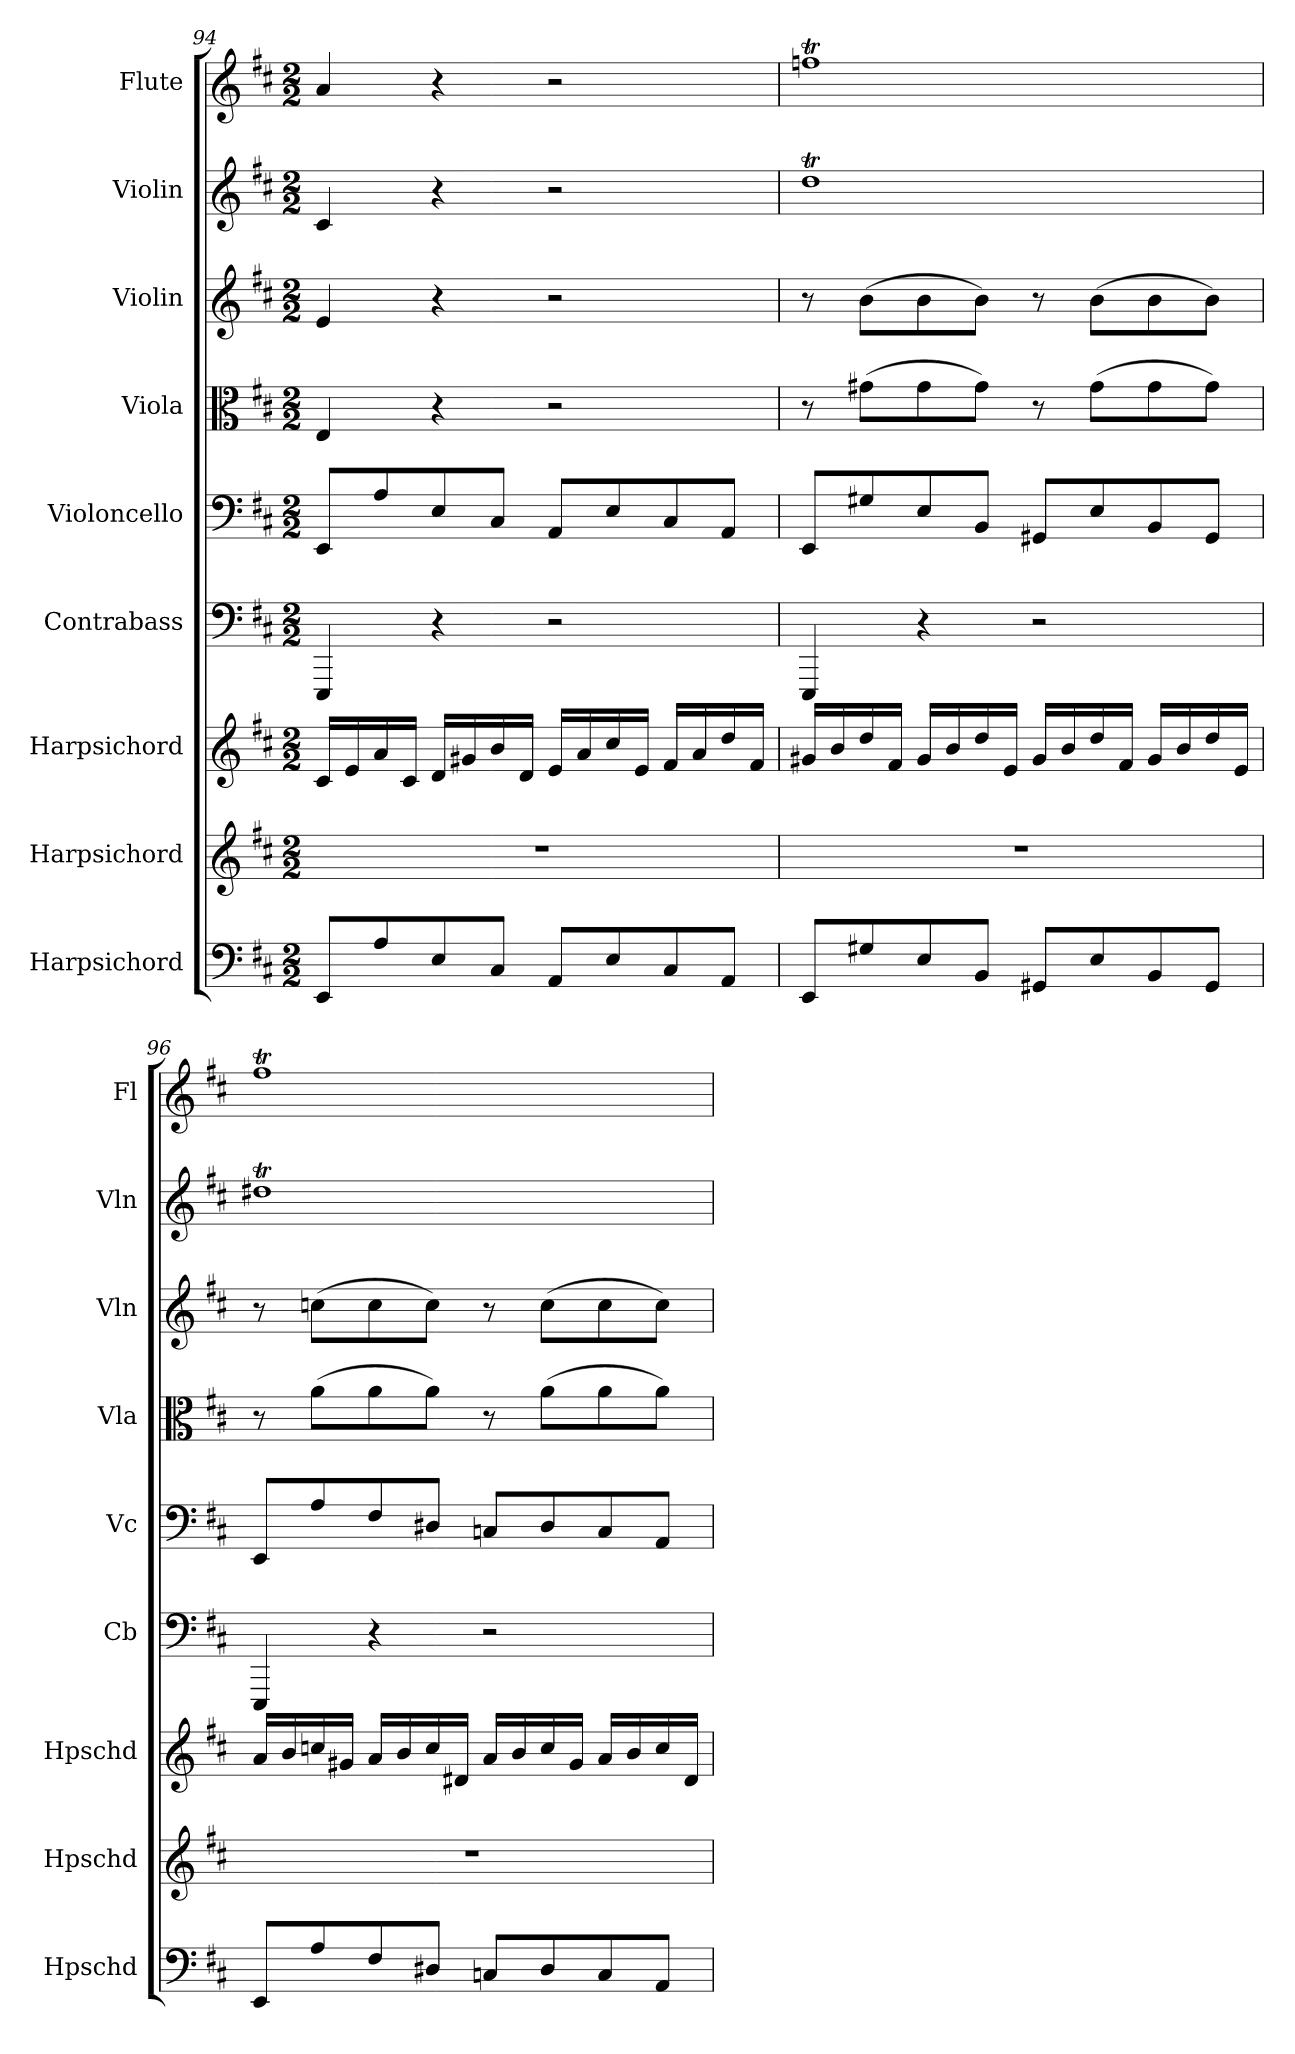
**kern	**kern	**kern	**kern	**kern	**kern	**kern	**kern	**kern
*part9	*part8	*part7	*part6	*part5	*part4	*part3	*part2	*part1
*staff9	*staff8	*staff7	*staff6	*staff5	*staff4	*staff3	*staff2	*staff1
*I"Harpsichord	*I"Harpsichord	*I"Harpsichord	*I"Contrabass	*I"Violoncello	*I"Viola	*I"Violin	*I"Violin	*I"Flute
*I'Hpschd	*I'Hpschd	*I'Hpschd	*I'Cb	*I'Vc	*I'Vla	*I'Vln	*I'Vln	*I'Fl
*clefF4	*clefG2	*clefG2	*clefF4	*clefF4	*clefC3	*clefG2	*clefG2	*clefG2
*k[f#c#]	*k[f#c#]	*k[f#c#]	*k[f#c#]	*k[f#c#]	*k[f#c#]	*k[f#c#]	*k[f#c#]	*k[f#c#]
*D:	*D:	*D:	*D:	*D:	*D:	*D:	*D:	*D:
*M2/2	*M2/2	*M2/2	*M2/2	*M2/2	*M2/2	*M2/2	*M2/2	*M2/2
=94	=94	=94	=94	=94	=94	=94	=94	=94
8EE/L	1r	16c#/LL	4EEE/	8EE/L	4E/	4e/	4c#/	4a/
.	.	16e/	.	.	.	.	.	.
8A/	.	16a/	.	8A/	.	.	.	.
.	.	16c#/JJ	.	.	.	.	.	.
8E/	.	16d/LL	4r	8E/	4r	4r	4r	4r
.	.	16g#X/	.	.	.	.	.	.
8C#/J	.	16b/	.	8C#/J	.	.	.	.
.	.	16d/JJ	.	.	.	.	.	.
8AA/L	.	16e/LL	2r	8AA/L	2r	2r	2r	2r
.	.	16a/	.	.	.	.	.	.
8E/	.	16cc#/	.	8E/	.	.	.	.
.	.	16e/JJ	.	.	.	.	.	.
8C#/	.	16f#/LL	.	8C#/	.	.	.	.
.	.	16a/	.	.	.	.	.	.
8AA/J	.	16dd/	.	8AA/J	.	.	.	.
.	.	16f#/JJ	.	.	.	.	.	.
=95	=95	=95	=95	=95	=95	=95	=95	=95
8EE/L	1r	16g#X/LL	4EEE/	8EE/L	8r	8r	1ddT\	1ffnT\
.	.	16b/	.	.	.	.	.	.
8G#X/	.	16dd/	.	8G#X/	(8g#X\L	(8b\L	.	.
.	.	16f#/JJ	.	.	.	.	.	.
8E/	.	16g#/LL	4r	8E/	8g#\	8b\	.	.
.	.	16b/	.	.	.	.	.	.
8BB/J	.	16dd/	.	8BB/J	8g#\J)	8b\J)	.	.
.	.	16e/JJ	.	.	.	.	.	.
8GG#X/L	.	16g#/LL	2r	8GG#X/L	8r	8r	.	.
.	.	16b/	.	.	.	.	.	.
8E/	.	16dd/	.	8E/	(8g#\L	(8b\L	.	.
.	.	16f#/JJ	.	.	.	.	.	.
8BB/	.	16g#/LL	.	8BB/	8g#\	8b\	.	.
.	.	16b/	.	.	.	.	.	.
8GG#/J	.	16dd/	.	8GG#/J	8g#\J)	8b\J)	.	.
.	.	16e/JJ	.	.	.	.	.	.
=96	=96	=96	=96	=96	=96	=96	=96	=96
8EE/L	1r	16a/LL	4EEE/	8EE/L	8r	8r	1dd#Xt\	1ff#t\
.	.	16b/	.	.	.	.	.	.
8A/	.	16ccn/	.	8A/	(8a\L	(8ccn\L	.	.
.	.	16g#X/JJ	.	.	.	.	.	.
8F#/	.	16a/LL	4r	8F#/	8a\	8cc\	.	.
.	.	16b/	.	.	.	.	.	.
8D#X/J	.	16cc/	.	8D#X/J	8a\J)	8cc\J)	.	.
.	.	16d#X/JJ	.	.	.	.	.	.
8Cn/L	.	16a/LL	2r	8Cn/L	8r	8r	.	.
.	.	16b/	.	.	.	.	.	.
8D#/	.	16cc/	.	8D#/	(8a\L	(8cc\L	.	.
.	.	16g#/JJ	.	.	.	.	.	.
8C/	.	16a/LL	.	8C/	8a\	8cc\	.	.
.	.	16b/	.	.	.	.	.	.
8AA/J	.	16cc/	.	8AA/J	8a\J)	8cc\J)	.	.
.	.	16d#/JJ	.	.	.	.	.	.
=	=	=	=	=	=	=	=	=
*-	*-	*-	*-	*-	*-	*-	*-	*-
